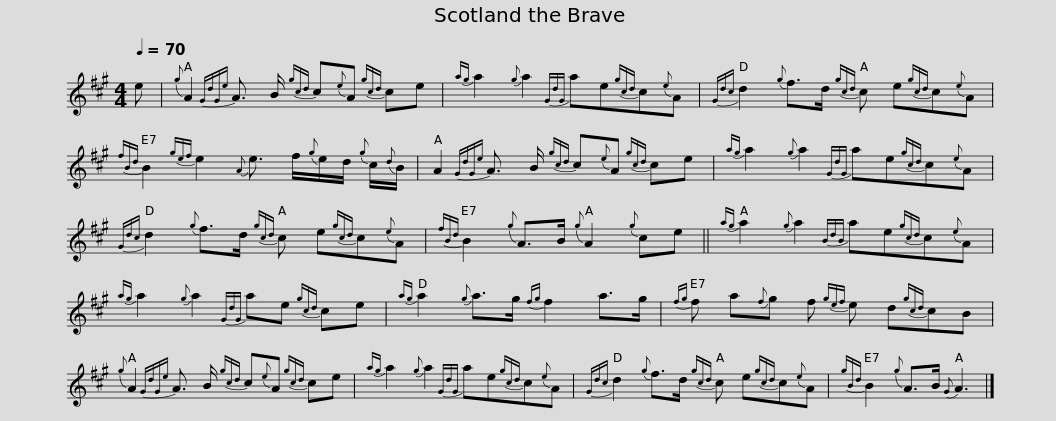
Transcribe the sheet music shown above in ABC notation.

X:1
L:1/8
Q:1/4=70
M:4/4
I:linebreak $
K:A
V:1 treble
V:1
 e |{g} A2{GdGe} A3/2 B/{gcd} c{e}A{gcd} ce |{ag} a2{g} a2{GdG} ae{gcd}c{e}A |${Gdc} d2{g} f>d{gcd} c e{gcd}c{e}A |{fBd} B2{gef} e2{A} e3/2 f/{g}e/d/{g} c/{d}B/ |$ %5
 A2{GdGe} A3/2 B/{gcd} c{e}A{gcd} ce |{ag} a2{g} a2{GdG} ae{gcd}c{e}A |{Gdc} d2{g} f>d{gcd} c e{gcd}c{e}A |${fBd} B2{g} A>B{g} A2{g} ce ||{ag} a2{g} a2{BdB} ae{gcd}c{e}A | %10
{ag} a2{g} a2{GdG} ae{gcd} ce |${ag} a2{g} a>g{fg} f2 a>g |{fg} f a{f}g f{gef} e d{gcd}cB |{g} A2{GdGe} A3/2 B/{gcd} c{e}A{gcd} ce |${ag} a2{g} a2{GdG} ae{gcd}c{e}A | %15
{Gdc} d2{g} f>d{gcd} c e{gcd}c{e}A |{gBd} B2{g} A>B{G} A3 |] %17
